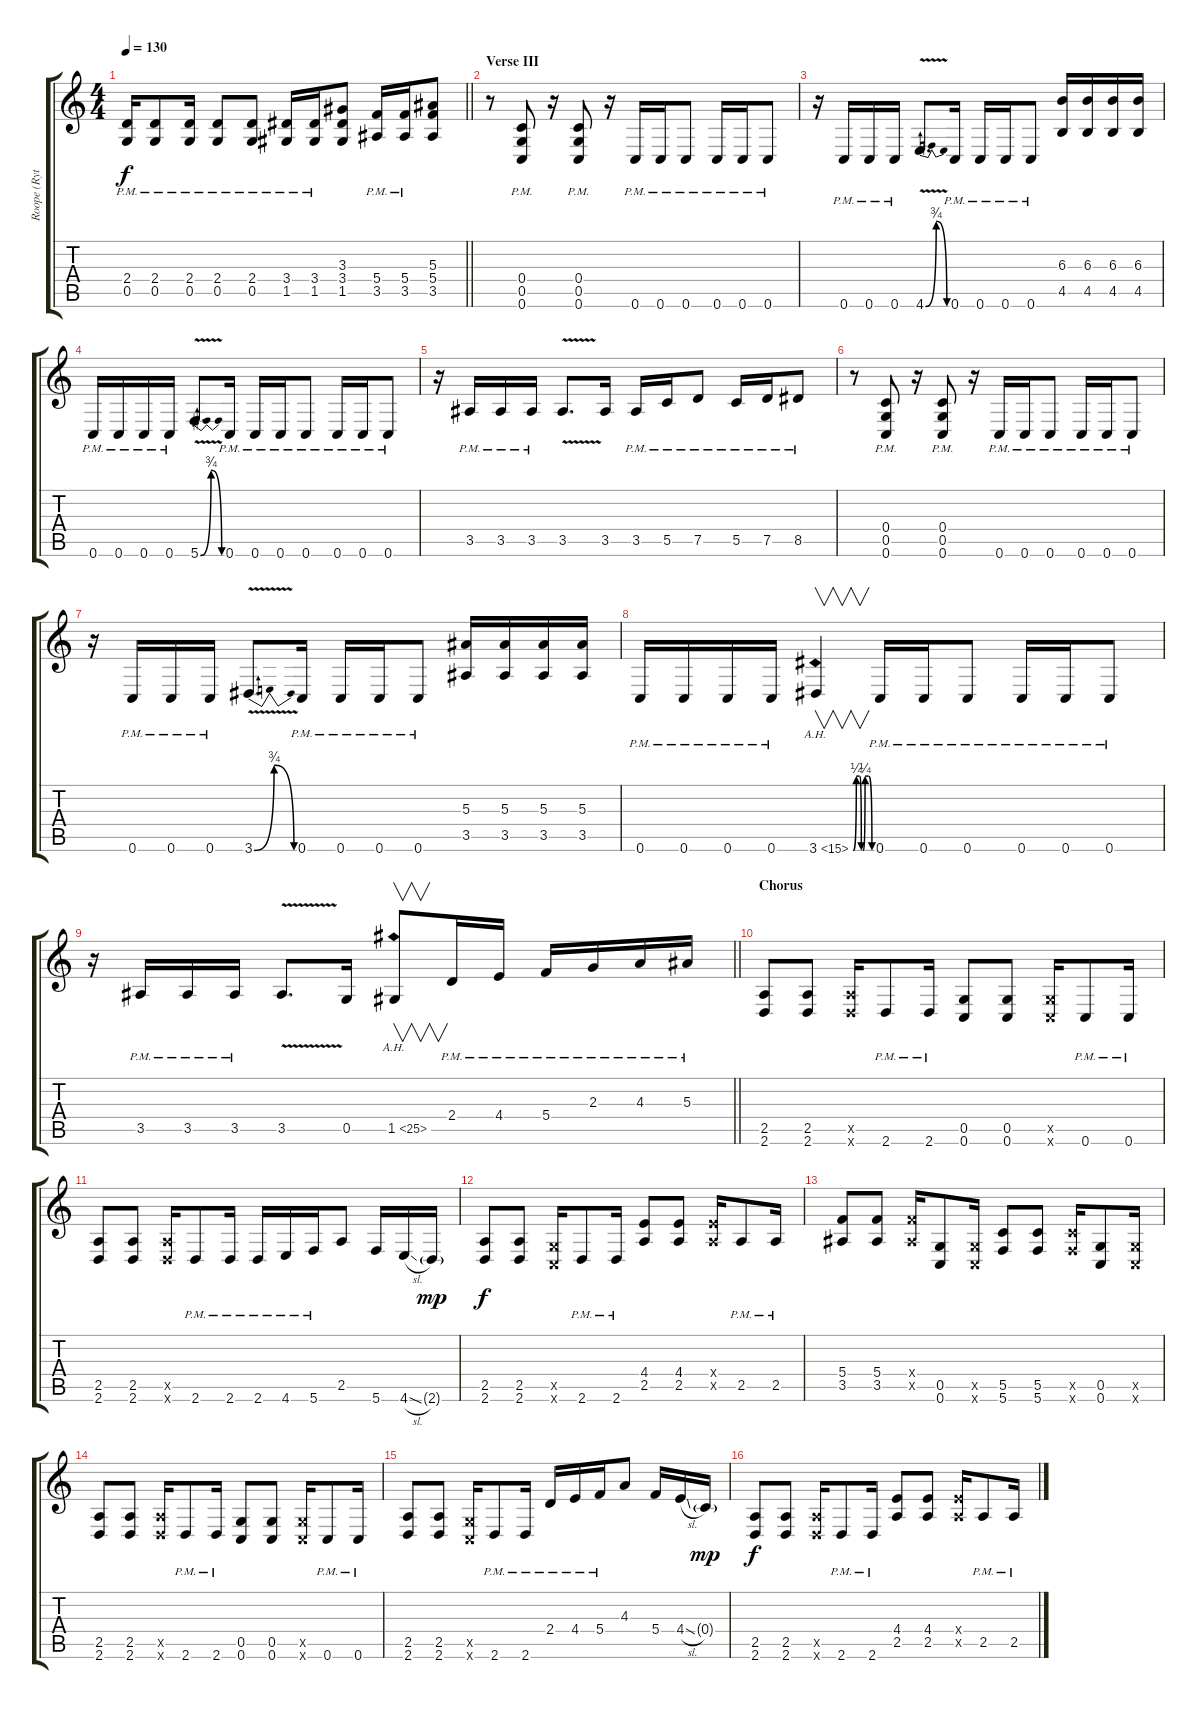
\track ("Roope (Rythm Guitar)" "Roope (Ryt") {instrument overdrivenguitar}
\staff {score tabs}
\tuning (D4 A3 F3 C3 G2 C2) {hide}
\ts (4 4)
\tempo 130
\clef g2
\barLineRight lightlight
\ks c
(2.4{pm} 0.5{pm}).16{dy f} (2.4{pm} 0.5{pm}).8 (2.4{pm} 0.5{pm}).16 (2.4{pm} 0.5{pm}).8 (2.4{pm} 0.5{pm}).8 (3.4{pm} 1.5{pm}).16 (3.4{pm} 1.5{pm}).16 (3.3 3.4 1.5).8 (5.4{pm} 3.5{pm}).16 (5.4{pm} 3.5{pm}).16 (5.3 5.4 3.5).8 |
\section ("" "Verse III")
r.8 (0.4{pm} 0.5{pm} 0.6{pm}).8{volume 16} r.16 (0.4{pm} 0.5{pm} 0.6{pm}).8 r.16 0.6{pm}.16{volume 13} 0.6{pm}.16 0.6{pm}.8 0.6{pm}.16 0.6{pm}.16 0.6{pm}.8 |
r.16 0.6{pm}.16 0.6{pm}.16 0.6{pm}.16 4.6{be (bendrelease 0 0 10 3 20 3 60 0) v}.8{d} 0.6{pm}.16 0.6{pm}.16 0.6{pm}.16 0.6{pm}.8 (6.3 4.5).16 (6.3 4.5).16 (6.3 4.5).16 (6.3 4.5).16 |
0.6{pm}.16 0.6{pm}.16 0.6{pm}.16 0.6{pm}.16 5.6{be (bendrelease 0 0 10 3 20 3 60 0) v}.8{d} 0.6{pm}.16 0.6{pm}.16 0.6{pm}.16 0.6{pm}.8 0.6{pm}.16 0.6{pm}.16 0.6{pm}.8 |
r.16 3.5{pm}.16 3.5{pm}.16 3.5{pm}.16 3.5{v}.8{d} 3.5.16 3.5{pm}.16{volume 14} 5.5{pm}.16 7.5{pm}.8 5.5{pm}.16 7.5{pm}.16 8.5{pm}.8 |
r.8 (0.4{pm} 0.5{pm} 0.6{pm}).8{volume 16} r.16 (0.4{pm} 0.5{pm} 0.6{pm}).8 r.16 0.6{pm}.16{volume 13} 0.6{pm}.16 0.6{pm}.8 0.6{pm}.16 0.6{pm}.16 0.6{pm}.8 |
r.16 0.6{pm}.16 0.6{pm}.16 0.6{pm}.16 3.6{be (bendrelease 0 0 10 3 20 3 60 0) v}.8{d} 0.6{pm}.16 0.6{pm}.16 0.6{pm}.16 0.6{pm}.8 (5.3 3.5).16 (5.3 3.5).16 (5.3 3.5).16 (5.3 3.5).16 |
0.6{pm}.16 0.6{pm}.16 0.6{pm}.16 0.6{pm}.16 3.6{be (custom 0 0 10 1 20 1 26 0 31 0 38 1 49 1 60 0) ah 12}.4{v volume 14 instrument guitarharmonics} 0.6{pm}.16{volume 13 instrument overdrivenguitar} 0.6{pm}.16 0.6{pm}.8 0.6{pm}.16 0.6{pm}.16 0.6{pm}.8 |
\barLineRight lightlight
r.16 3.5{pm}.16 3.5{pm}.16 3.5{pm}.16 3.5{v}.8{d} 0.5.16 1.5{ah 24}.8{v volume 11} 2.4{pm}.16{volume 13} 4.4{pm}.16 5.4{pm}.16 2.3{pm}.16 4.3{pm}.16 5.3{pm}.16 |
\section ("" "Chorus")
(2.5 2.6).8{volume 13 balance 14 instrument overdrivenguitar} (2.5 2.6).8 (2.5{x} 2.6{x}).16 2.6{pm}.8 2.6{pm}.16 (0.5 0.6).8 (0.5 0.6).8 (0.5{x} 0.6{x}).16 0.6{pm}.8 0.6{pm}.16 |
(2.5 2.6).8 (2.5 2.6).8 (2.5{x} 2.6{x}).16 2.6{pm}.8 2.6{pm}.16 2.6{pm}.16{volume 14} 4.6{pm}.16 5.6{pm}.16 2.5.8 5.6.16 4.6{sl}.16 2.6{g}.16{dy mp} |
(2.5 2.6).8{dy f volume 13} (2.5 2.6).8 (0.5{x} 0.6{x}).16 2.6{pm}.8 2.6{pm}.16 (4.4 2.5).8 (4.4 2.5).8 (4.4{x} 2.5{x}).16 2.5{pm}.8 2.5{pm}.16 |
(5.4 3.5).8 (5.4 3.5).8 (5.4{x} 3.5{x}).16 (0.5 0.6).8 (0.5{x} 0.6{x}).16 (5.5 5.6).8 (5.5 5.6).8 (5.5{x} 5.6{x}).16 (0.5 0.6).8 (0.5{x} 0.6{x}).16 |
(2.5 2.6).8 (2.5 2.6).8 (2.5{x} 2.6{x}).16 2.6{pm}.8 2.6{pm}.16 (0.5 0.6).8 (0.5 0.6).8 (0.5{x} 0.6{x}).16 0.6{pm}.8 0.6{pm}.16 |
(2.5 2.6).8 (2.5 2.6).8 (0.5{x} 0.6{x}).16 2.6{pm}.8 2.6{pm}.16 2.4{pm}.16{volume 14} 4.4{pm}.16 5.4{pm}.16 4.3.8 5.4.16 4.4{sl}.16 0.4{g}.16{dy mp} |
(2.5 2.6).8{dy f volume 13} (2.5 2.6).8 (2.5{x} 2.6{x}).16 2.6{pm}.8 2.6{pm}.16 (4.4 2.5).8 (4.4 2.5).8 (4.4{x} 2.5{x}).16 2.5{pm}.8 2.5{pm}.16
